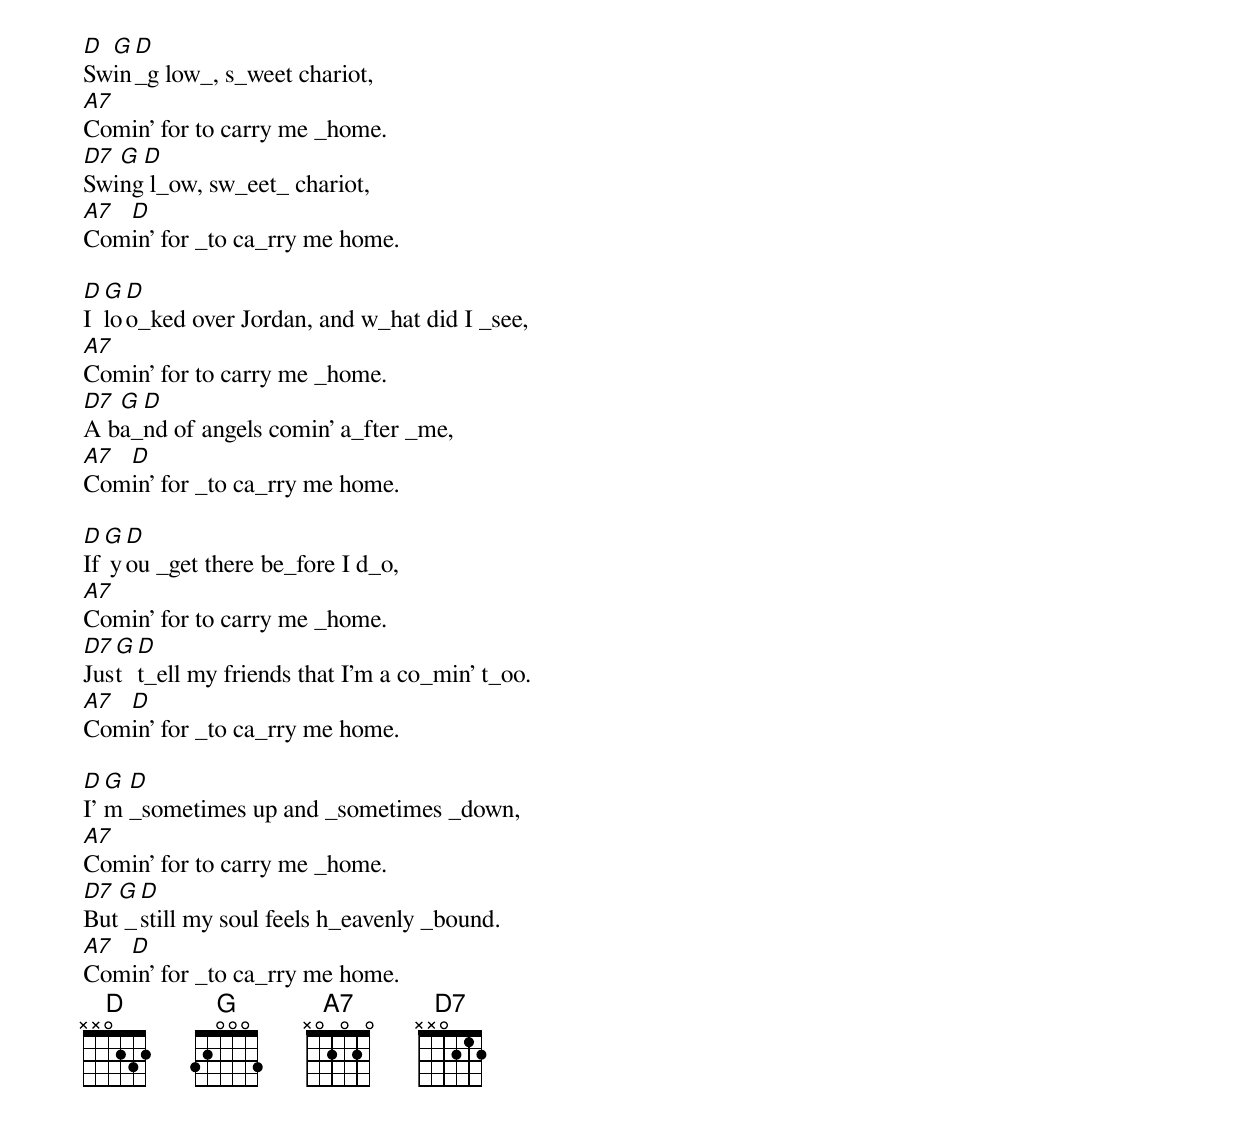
D G D
Swin_g low_, s_weet chariot,
A7
Comin' for to carry me _home.
D7 G D
Swing l_ow, sw_eet_ chariot,
A7 D
Comin' for _to ca_rry me home.

D G D
I loo_ked over Jordan, and w_hat did I _see,
A7
Comin' for to carry me _home.
D7 G D
A ba_nd of angels comin' a_fter _me,
A7 D
Comin' for _to ca_rry me home.

D G D
If you _get there be_fore I d_o,
A7
Comin' for to carry me _home.
D7 G D
Just t_ell my friends that I'm a co_min' t_oo.
A7 D
Comin' for _to ca_rry me home.

D G D
I'm _sometimes up and _sometimes _down,
A7
Comin' for to carry me _home.
D7 G D
But _still my soul feels h_eavenly _bound.
A7 D
Comin' for _to ca_rry me home.
